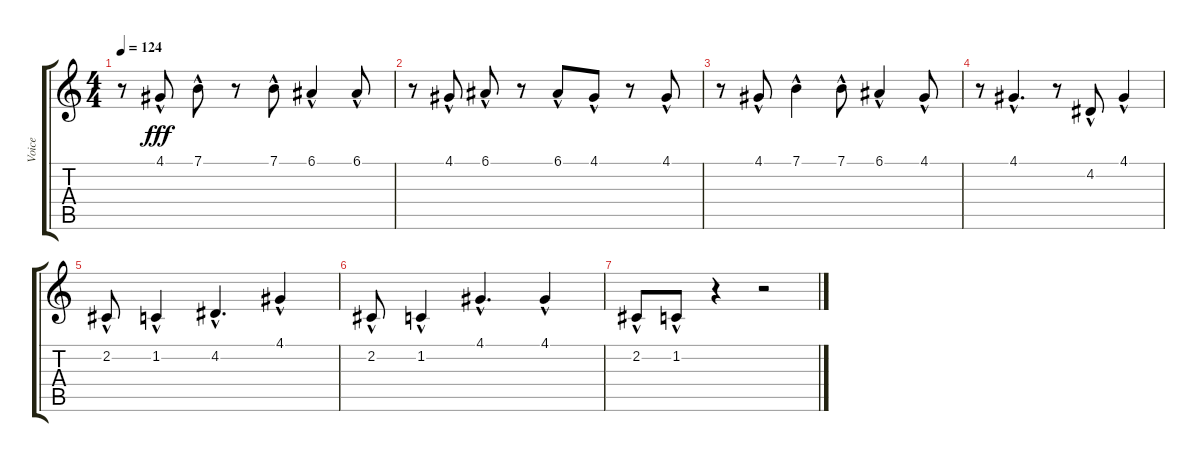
\track ("Voice" "Voice") {instrument choiraahs}
\staff {score tabs}
\tuning (E4 B3 G3 D3 A2 E2) {hide}
\ts (4 4)
\tempo 124
\clef g2
\ks c
r.8{dy fff} 4.1{hac}.8 7.1{hac}.8 r.8 7.1{hac}.8 6.1{hac}.4 6.1{hac}.8 |
r.8 4.1{hac}.8 6.1{hac}.8 r.8 6.1{hac}.8 4.1{hac}.8 r.8 4.1{hac}.8 |
r.8 4.1{hac}.8 7.1{hac}.4 7.1{hac}.8 6.1{hac}.4 4.1{hac}.8 |
r.8 4.1{hac}.4{d} r.8 4.2{hac}.8 4.1{hac}.4 |
2.2{hac}.8 1.2{hac}.4 4.2{hac}.4{d} 4.1{hac}.4 |
2.2{hac}.8 1.2{hac}.4 4.1{hac}.4{d} 4.1{hac}.4 |
2.2{hac}.8 1.2{hac}.8 r.4 r.2
